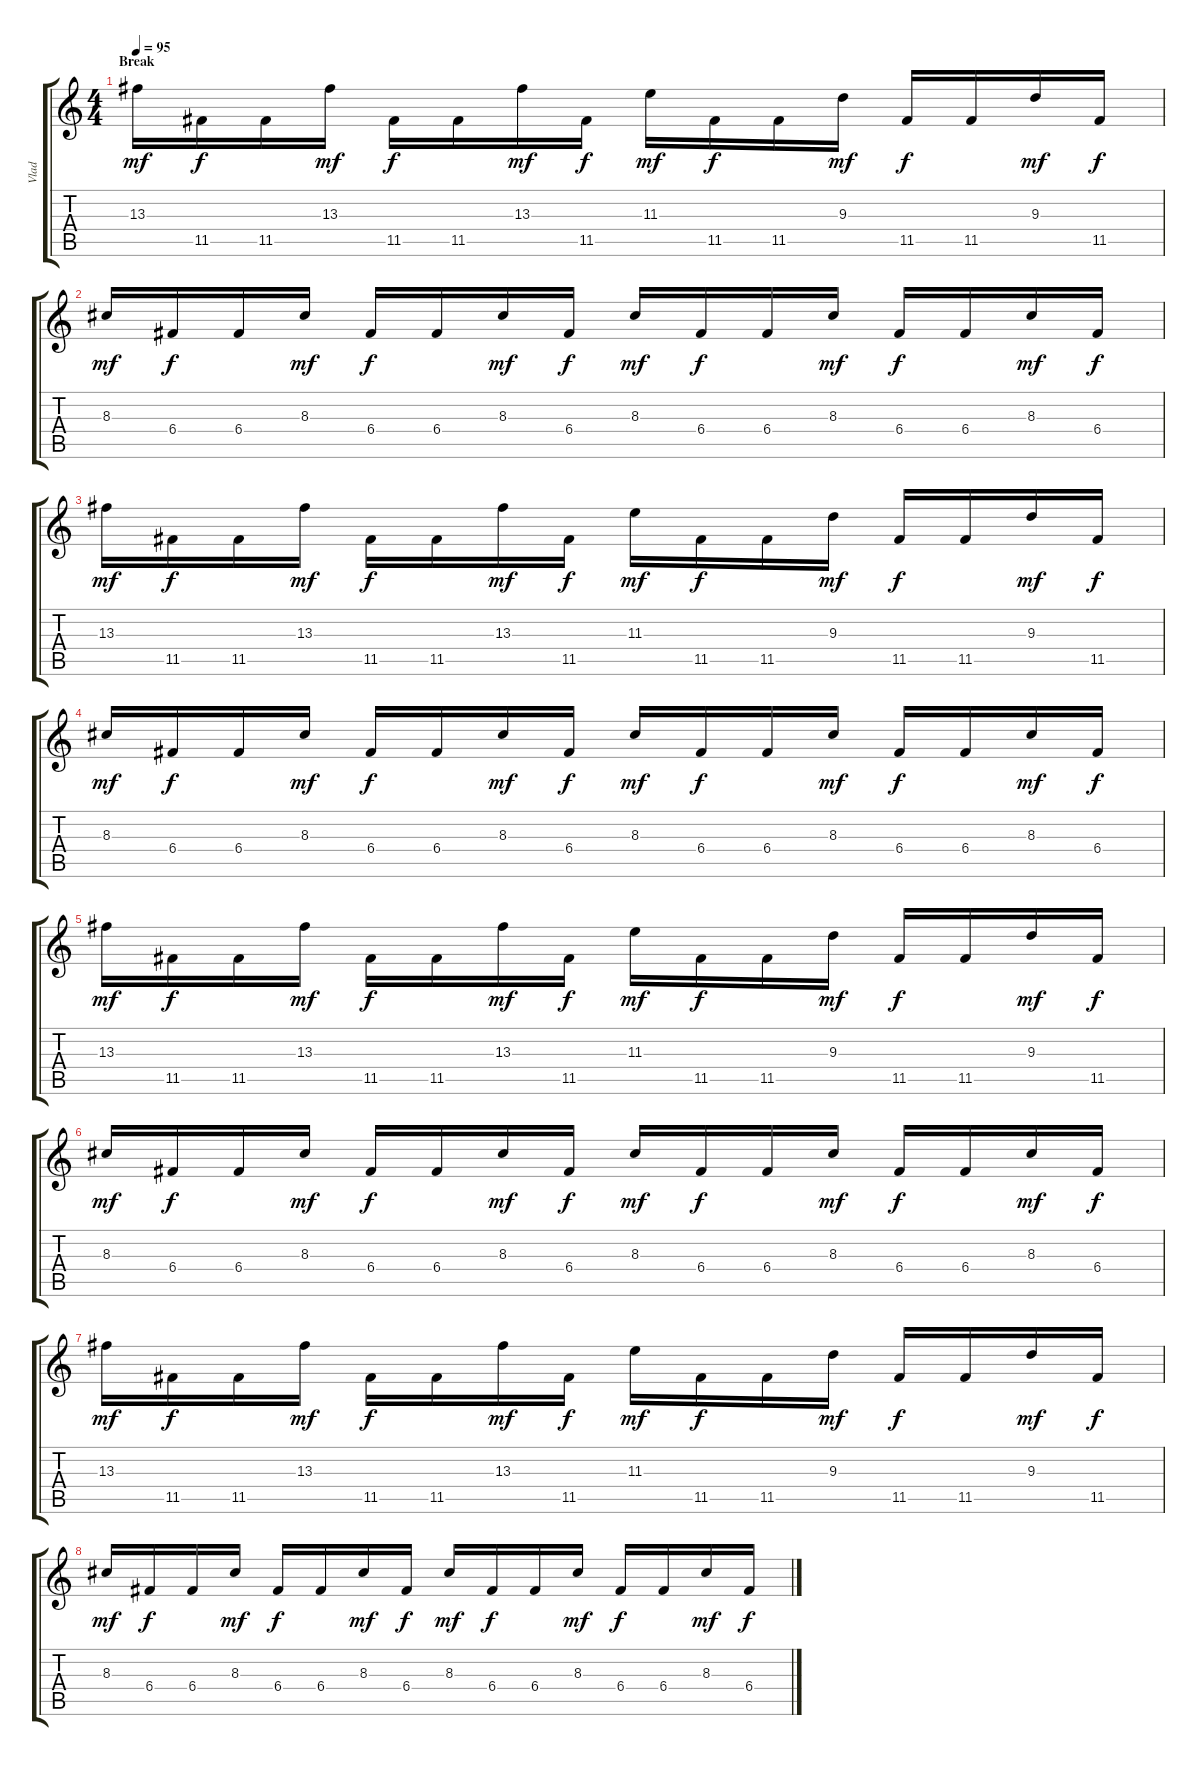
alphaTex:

\track ("Vlad" "Vlad") {instrument distortionguitar}
\staff {score tabs}
\tuning (D4 A3 F3 C3 G2 D2) {hide}
\ts (4 4)
\section ("" "Break")
\tempo 95
\clef g2
\ks c
13.3.16{dy mf volume 12 balance 8} 11.5.16{dy f} 11.5.16 13.3.16{dy mf} 11.5.16{dy f} 11.5.16 13.3.16{dy mf} 11.5.16{dy f} 11.3.16{dy mf} 11.5.16{dy f} 11.5.16 9.3.16{dy mf} 11.5.16{dy f} 11.5.16 9.3.16{dy mf} 11.5.16{dy f} |
8.3.16{dy mf} 6.4.16{dy f} 6.4.16 8.3.16{dy mf} 6.4.16{dy f} 6.4.16 8.3.16{dy mf} 6.4.16{dy f} 8.3.16{dy mf} 6.4.16{dy f} 6.4.16 8.3.16{dy mf} 6.4.16{dy f} 6.4.16 8.3.16{dy mf} 6.4.16{dy f} |
13.3.16{dy mf} 11.5.16{dy f} 11.5.16 13.3.16{dy mf} 11.5.16{dy f} 11.5.16 13.3.16{dy mf} 11.5.16{dy f} 11.3.16{dy mf} 11.5.16{dy f} 11.5.16 9.3.16{dy mf} 11.5.16{dy f} 11.5.16 9.3.16{dy mf} 11.5.16{dy f} |
8.3.16{dy mf} 6.4.16{dy f} 6.4.16 8.3.16{dy mf} 6.4.16{dy f} 6.4.16 8.3.16{dy mf} 6.4.16{dy f} 8.3.16{dy mf} 6.4.16{dy f} 6.4.16 8.3.16{dy mf} 6.4.16{dy f} 6.4.16 8.3.16{dy mf} 6.4.16{dy f} |
13.3.16{dy mf volume 11 balance 8} 11.5.16{dy f} 11.5.16 13.3.16{dy mf} 11.5.16{dy f} 11.5.16 13.3.16{dy mf} 11.5.16{dy f} 11.3.16{dy mf} 11.5.16{dy f} 11.5.16 9.3.16{dy mf} 11.5.16{dy f} 11.5.16 9.3.16{dy mf} 11.5.16{dy f} |
8.3.16{dy mf} 6.4.16{dy f} 6.4.16 8.3.16{dy mf} 6.4.16{dy f} 6.4.16 8.3.16{dy mf} 6.4.16{dy f} 8.3.16{dy mf} 6.4.16{dy f} 6.4.16 8.3.16{dy mf} 6.4.16{dy f} 6.4.16 8.3.16{dy mf} 6.4.16{dy f} |
13.3.16{dy mf} 11.5.16{dy f} 11.5.16 13.3.16{dy mf} 11.5.16{dy f} 11.5.16 13.3.16{dy mf} 11.5.16{dy f} 11.3.16{dy mf} 11.5.16{dy f} 11.5.16 9.3.16{dy mf} 11.5.16{dy f} 11.5.16 9.3.16{dy mf} 11.5.16{dy f} |
8.3.16{dy mf} 6.4.16{dy f} 6.4.16 8.3.16{dy mf} 6.4.16{dy f} 6.4.16 8.3.16{dy mf} 6.4.16{dy f} 8.3.16{dy mf} 6.4.16{dy f} 6.4.16 8.3.16{dy mf} 6.4.16{dy f} 6.4.16 8.3.16{dy mf} 6.4.16{dy f}
